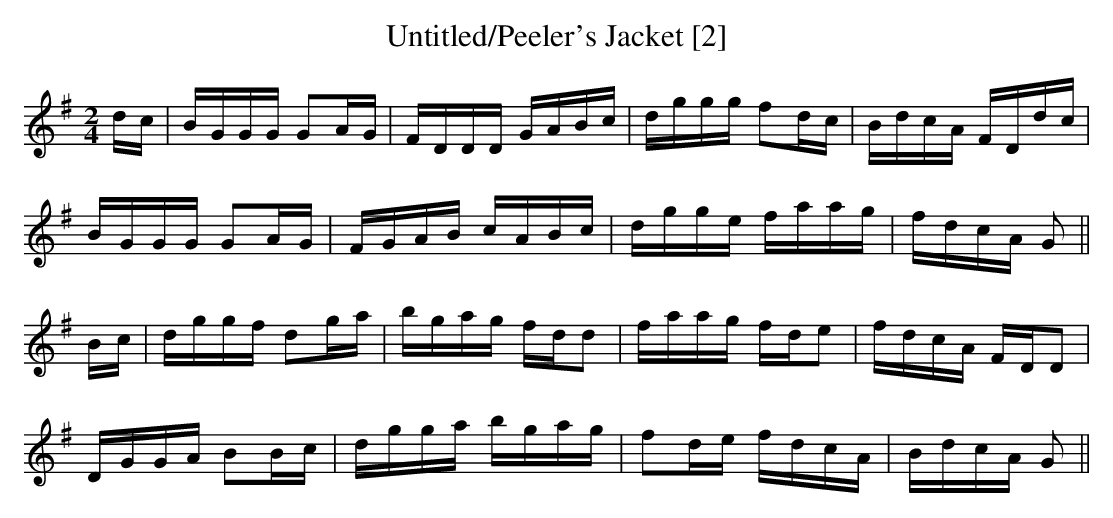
X:1
T:Untitled/Peeler's Jacket [2]
L:1/8
M:2/4
K:G
d/c/|B/G/G/G/ GA/G/|F/D/D/D/ G/A/B/c/|d/g/g/g/ fd/c/|B/d/c/A/ F/D/d/c/|
B/G/G/G/ GA/G/|F/G/A/B/ c/A/B/c/|d/g/g/e/ f/a/a/g/|f/d/c/A/ G||
B/c/|d/g/g/f/ dg/a/|b/g/a/g/ f/d/d|f/a/a/g/ f/d/e|f/d/c/A/ F/D/D|
D/G/G/A/ BB/c/|d/g/g/a/ b/g/a/g/|fd/e/ f/d/c/A/|B/d/c/A/ G||
